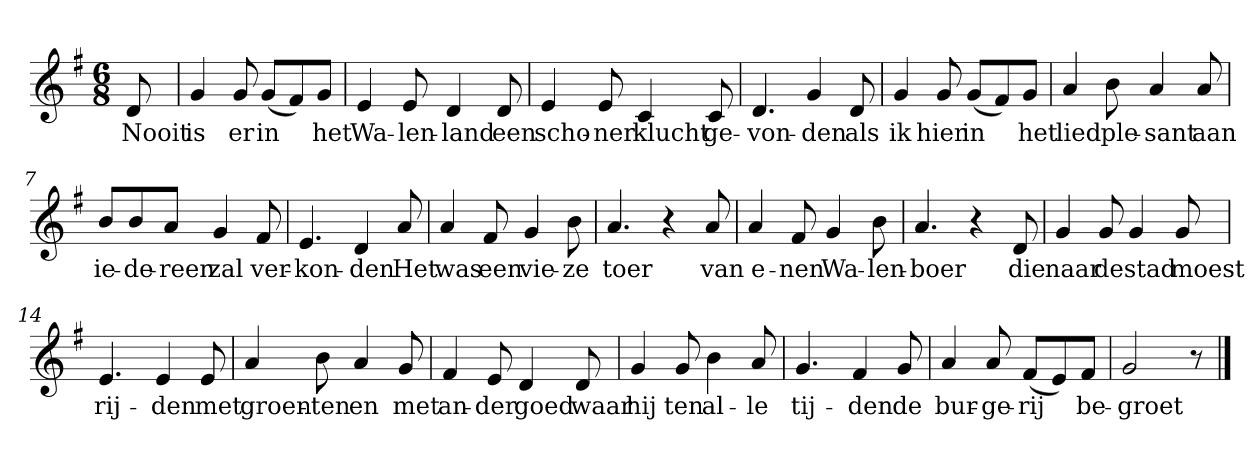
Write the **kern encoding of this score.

**kern	**text
*part1	*part1
*staff1	*staff1
*clefG2	*
*k[f#]	*
*G:	*
*M6/8	*
*MM120	*
=	=
8d	Nooit
=1	=1
4g	is
8g	er
(8g/L	in
8f#/)	.
8g/J	het
=2	=2
4e	Wa-
8e	-len-
4d	-land
8d	een
=3	=3
4e	scho-
8e	-ner
4c	klucht
8c	ge-
=4	=4
4.d	-von-
4g	-den
8d	als
=5	=5
4g	ik
8g	hier
(8g/L	in
8f#/)	.
8g/J	het
=6	=6
4a	lied
8b	ple-
4a	-sant
8a	aan
=7	=7
8b/L	ie-
8b/	-de-
8a/J	-reen
4g	zal
8f#	ver-
=8	=8
4.e	-kon-
4d	-den
8a	Het
=9	=9
4a	was
8f#	een
4g	vie-
8b	-ze
=10	=10
4.a	toer
4r	.
8a	van
=11	=11
4a	e-
8f#	-nen
4g	Wa-
8b	-len-
=12	=12
4.a	-boer
4r	.
8d	die
=13	=13
4g	naar
8g	de
4g	stad
8g	moest
=14	=14
4.e	rij-
4e	-den
8e	met
=15	=15
4a	groen-
8b	-ten
4a	en
8g	met
=16	=16
4f#	an-
8e	-der
4d	goed
8d	waar
=17	=17
4g	hij
8g	ten
4b	al-
8a	-le
=18	=18
4.g	tij-
4f#	-den
8g	de
=19	=19
4a	bur-
8a	-ge-
(8f#/L	-rij
8e/)	.
8f#/J	be-
=20	=20
2g	-groet
8r	.
==	==
*-	*-
